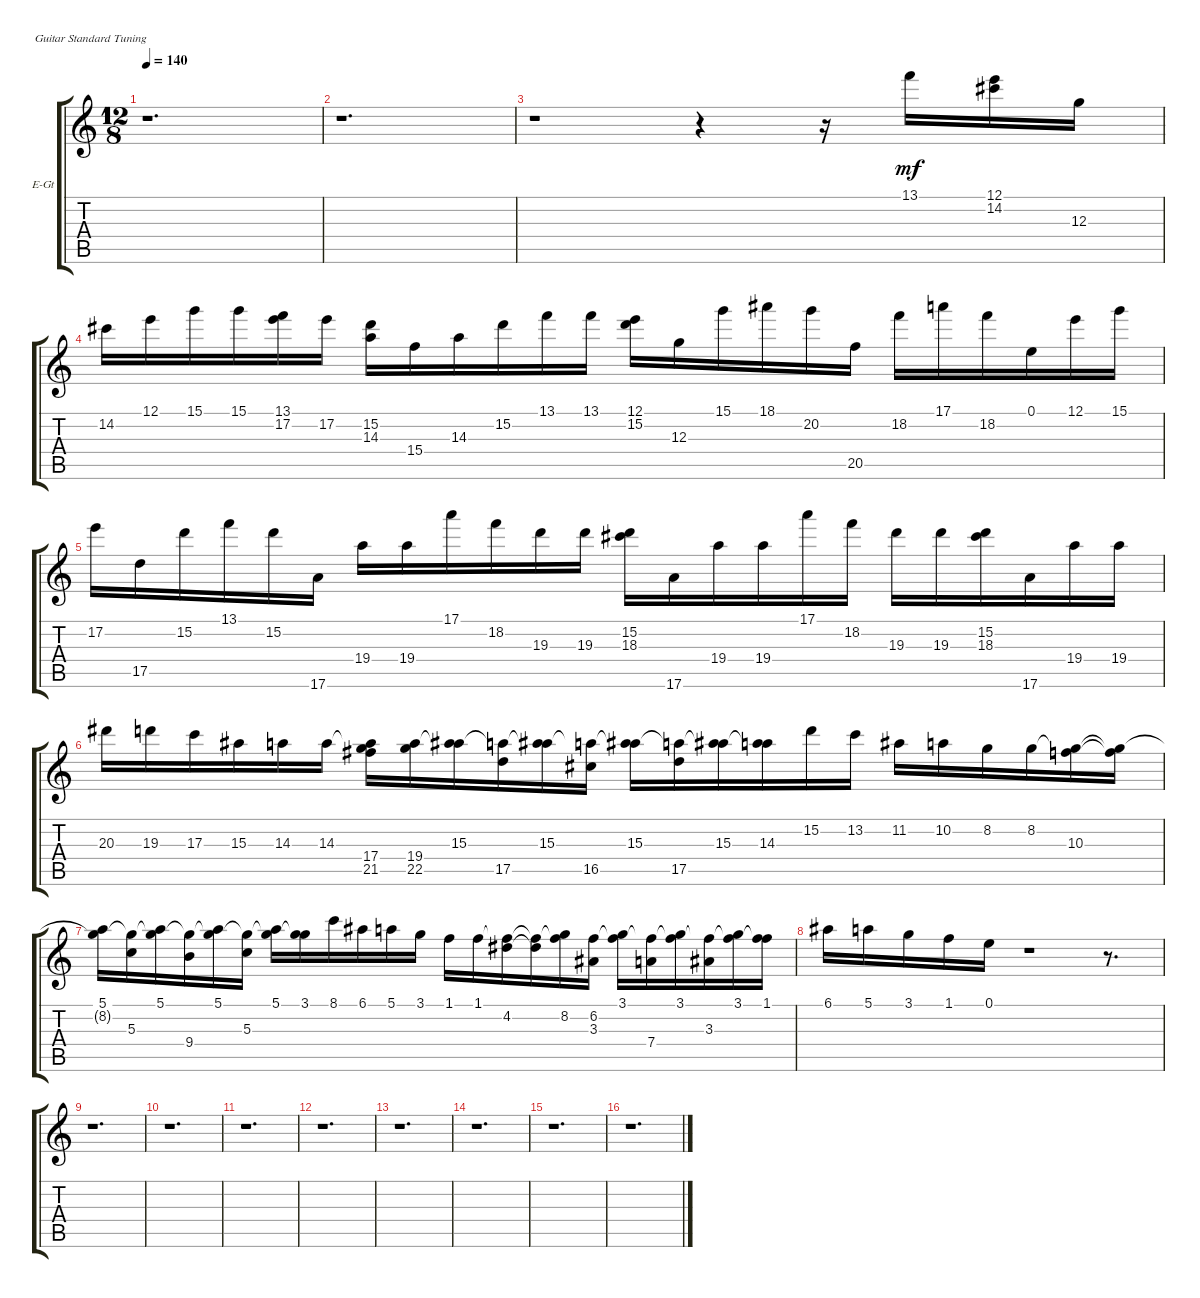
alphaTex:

\bracketExtendMode groupsimilarinstruments
\firstSystemTrackNameOrientation horizontal
\otherSystemsTrackNameOrientation horizontal
\track ("Electric Guitar" "E-Gt") {mute instrument distortionguitar}
\staff {score tabs}
\tuning (E4 B3 G3 D3 A2 E2)
\ts (12 8)
\tempo 140
\clef g2
\scale
0.333333
\ks c
r.1{d dy mf} |
\scale
0.333333 r.1{d} |
\scale
0.333333 r.1 r.4 r.16 13.1.16 (12.1 14.2).16 12.3.16 |
\scale
0.333333 14.2.16 12.1.16 15.1.16 15.1.16 (13.1 17.2).16 17.2.16 (15.2 14.3).16 15.4.16 14.3.16 15.2.16 13.1.16 13.1.16 (12.1 15.2).16 12.3.16 15.1.16 18.1.16 20.2.16 20.5.16 18.2.16 17.1.16 18.2.16 0.1.16 12.1.16 15.1.16 |
\scale
0.333333 17.2.16 17.5.16 15.2.16 13.1.16 15.2.16 17.6.16 19.4.16 19.4.16 17.1.16 18.2.16 19.3.16 19.3.16 (18.3 15.2).16 17.6.16 19.4.16 19.4.16 17.1.16 18.2.16 19.3.16 19.3.16 (18.3 15.2).16 17.6.16 19.4.16 19.4.16 |
\scale
0.333333 20.3.16 19.3.16 17.3.16 15.3.16 14.3.16 14.3.16 (14.3{t} 17.4 21.5).16 (19.4 22.5).16 (19.4{t} 15.3).16 (19.4{t} 17.5).16 (19.4{t} 15.3).16 (19.4{t} 16.5).16 (19.4{t} 15.3).16 (19.4{t} 17.5).16 (19.4{t} 15.3).16 (19.4{t} 14.3).16 15.2.16 13.2.16 11.2.16 10.2.16 8.2.16 8.2.16 (8.2{t} 10.3).16 (8.2{t} 10.3{t}).16 |
\scale
0.333333 (8.2{t} 5.1).16 (8.2{t} 5.3).16 (8.2{t} 5.1).16 (8.2{t} 9.4).16 (8.2{t} 5.1).16 (8.2{t} 5.3).16 (8.2{t} 5.1).16 (8.2{t} 3.1).16 8.1.16 6.1.16 5.1.16 3.1.16 1.1.16 1.1.16 (1.1{t} 4.2).16 (1.1{t} 4.2{t}).16 (1.1{t} 8.2).16 (6.2 3.3).16 (6.2{t} 3.1).16 (6.2{t} 7.4).16 (6.2{t} 3.1).16 (6.2{t} 3.3).16 (6.2{t} 3.1).16 (6.2{t} 1.1).16 |
\scale
0.333333 6.1.16 5.1.16 3.1.16 1.1.16 0.1.16 r.1 r.8{d} |
\scale
0.333333 r.1{d} |
\scale
0.333333 r.1{d} |
\scale
0.333333 r.1{d} |
\scale
0.333333 r.1{d} |
\scale
0.333333 r.1{d} |
\scale
0.333333 r.1{d} |
\scale
0.333333 r.1{d} |
\scale
0.333333 r.1{d}
